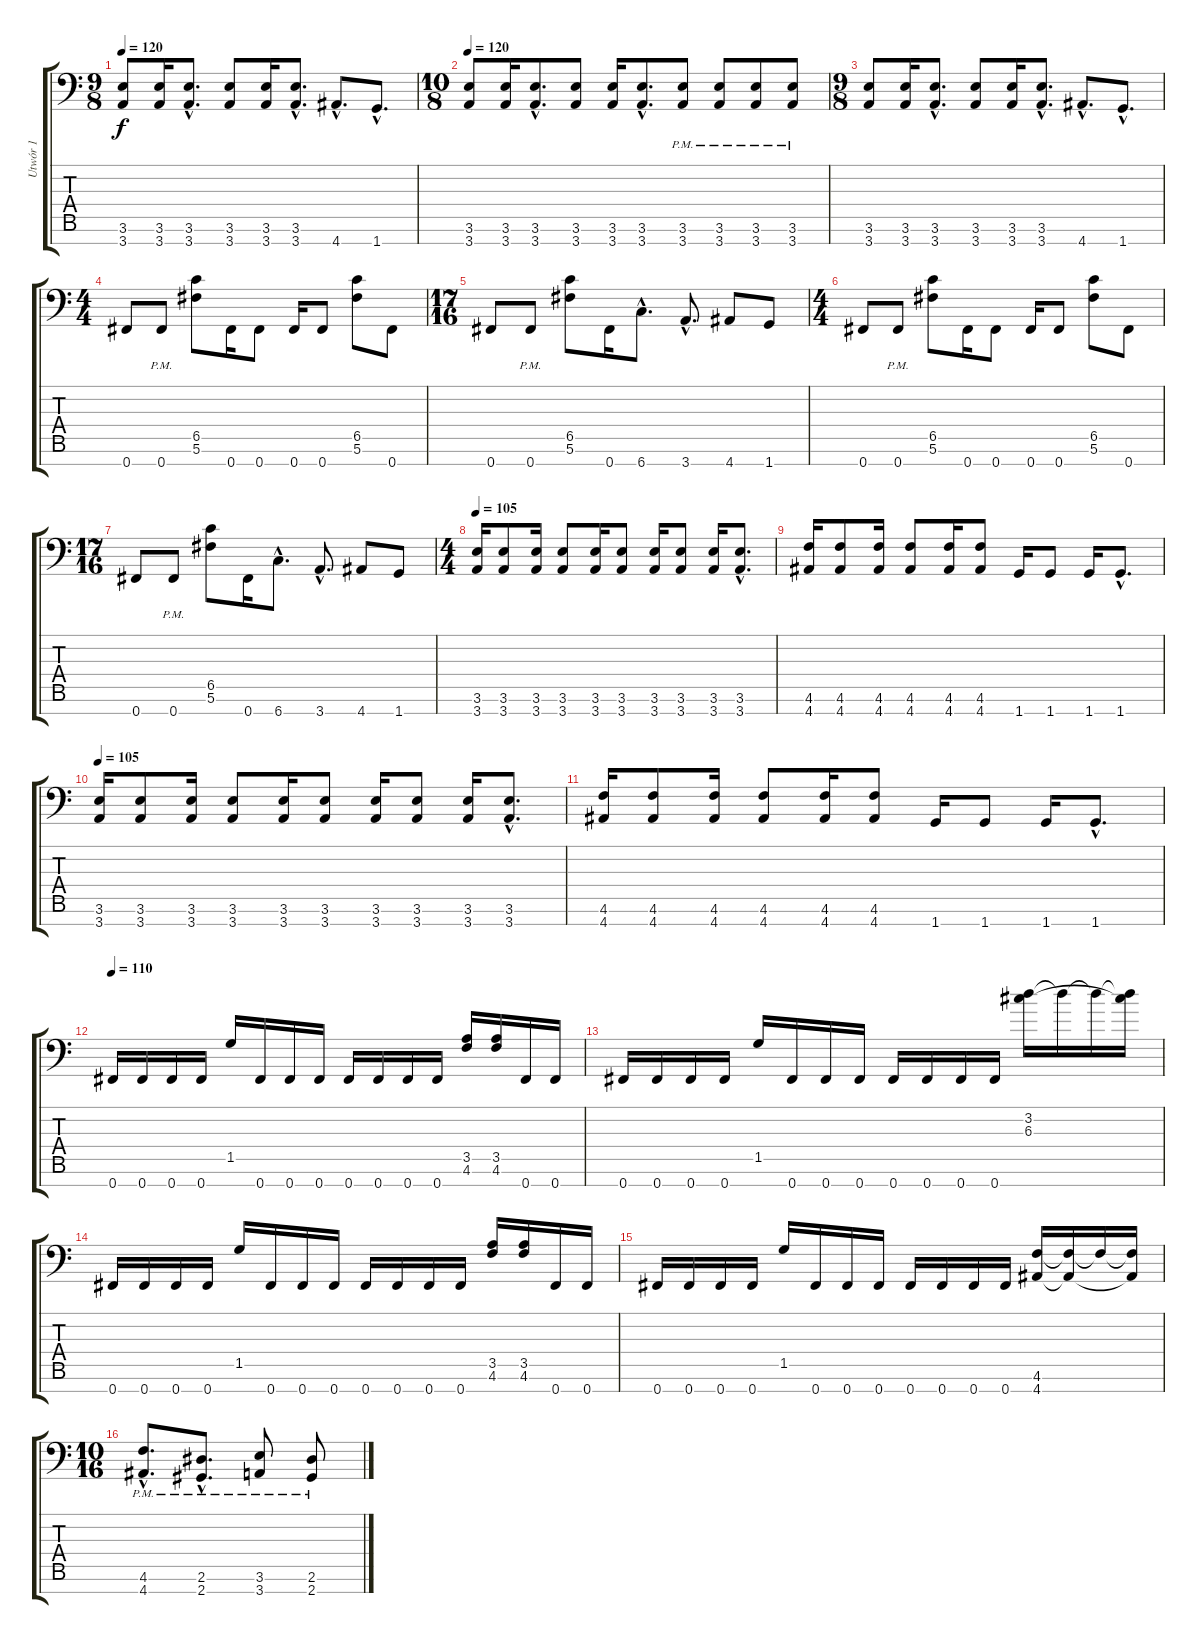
\track ("Utwór 1" "Utwór 1") {instrument distortionguitar}
\staff {score tabs}
\tuning (E4 B3 G3 D3 Gb2 Db2 Gb1) {hide}
\ts (9 8)
\tempo 120
\clef f4
\ks c
(3.6 3.7).8{dy f} (3.6 3.7).16 (3.6{hac} 3.7{hac}).8{d} (3.6 3.7).8 (3.6 3.7).16 (3.6{hac} 3.7{hac}).8{d} 4.7{hac}.8{d} 1.7{hac}.8{d} |
\ts (10 8)
\tempo 120
(3.6 3.7).8 (3.6 3.7).16 (3.6{hac} 3.7{hac}).8{d} (3.6 3.7).8 (3.6 3.7).16 (3.6{hac} 3.7{hac}).8{d} (3.6{pm} 3.7).8 (3.6{pm} 3.7).8 (3.6{pm} 3.7).8 (3.6{pm} 3.7).8 |
\ts (9 8)
(3.6 3.7).8 (3.6 3.7).16 (3.6{hac} 3.7{hac}).8{d} (3.6 3.7).8 (3.6 3.7).16 (3.6{hac} 3.7{hac}).8{d} 4.7{hac}.8{d} 1.7{hac}.8{d} |
\ts (4 4)
0.7.8 0.7{pm}.8 (6.5 5.6).8 0.7.16 0.7.8 0.7.16 0.7.8 (6.5 5.6).8 0.7.8 |
\ts (17 16)
0.7.8 0.7{pm}.8 (6.5 5.6).8 0.7.16 6.7{hac}.8{d} 3.7{hac}.8{d} 4.7.8 1.7.8 |
\ts (4 4)
0.7.8 0.7{pm}.8 (6.5 5.6).8 0.7.16 0.7.8 0.7.16 0.7.8 (6.5 5.6).8 0.7.8 |
\ts (17 16)
0.7.8 0.7{pm}.8 (6.5 5.6).8 0.7.16 6.7{hac}.8{d} 3.7{hac}.8{d} 4.7.8 1.7.8 |
\ts (4 4)
\tempo 105
(3.6 3.7).16 (3.6 3.7).8 (3.6 3.7).16 (3.6 3.7).8 (3.6 3.7).16 (3.6 3.7).8 (3.6 3.7).16 (3.6 3.7).8 (3.6 3.7).16 (3.6{hac} 3.7{hac}).8{d} |
(4.6 4.7).16 (4.6 4.7).8 (4.6 4.7).16 (4.6 4.7).8 (4.6 4.7).16 (4.6 4.7).8 1.7.16 1.7.8 1.7.16 1.7{hac}.8{d} |
\tempo 105
(3.6 3.7).16 (3.6 3.7).8 (3.6 3.7).16 (3.6 3.7).8 (3.6 3.7).16 (3.6 3.7).8 (3.6 3.7).16 (3.6 3.7).8 (3.6 3.7).16 (3.6{hac} 3.7{hac}).8{d} |
(4.6 4.7).16 (4.6 4.7).8 (4.6 4.7).16 (4.6 4.7).8 (4.6 4.7).16 (4.6 4.7).8 1.7.16 1.7.8 1.7.16 1.7{hac}.8{d} |
\tempo 110
0.7.16 0.7.16 0.7.16 0.7.16 1.5.16 0.7.16 0.7.16 0.7.16 0.7.16 0.7.16 0.7.16 0.7.16 (3.5 4.6).16 (3.5 4.6).16 0.7.16 0.7.16 |
0.7.16 0.7.16 0.7.16 0.7.16 1.5.16 0.7.16 0.7.16 0.7.16 0.7.16 0.7.16 0.7.16 0.7.16 (3.2 6.3).16 3.2{t}.16 3.2{t}.16 (3.2{t} 6.3{t}).16 |
0.7.16 0.7.16 0.7.16 0.7.16 1.5.16 0.7.16 0.7.16 0.7.16 0.7.16 0.7.16 0.7.16 0.7.16 (3.5 4.6).16 (3.5 4.6).16 0.7.16 0.7.16 |
0.7.16 0.7.16 0.7.16 0.7.16 1.5.16 0.7.16 0.7.16 0.7.16 0.7.16 0.7.16 0.7.16 0.7.16 (4.6 4.7).16 (4.6{t} 4.7{t}).16 4.6{t}.16 (4.6{t} 4.7{t}).16 |
\ts (10 16)
(4.6{hac pm} 4.7{hac pm}).8{d} (2.6{hac pm} 2.7{hac pm}).8{d} (3.6{pm} 3.7{pm}).8 (2.6{pm} 2.7{pm}).8
